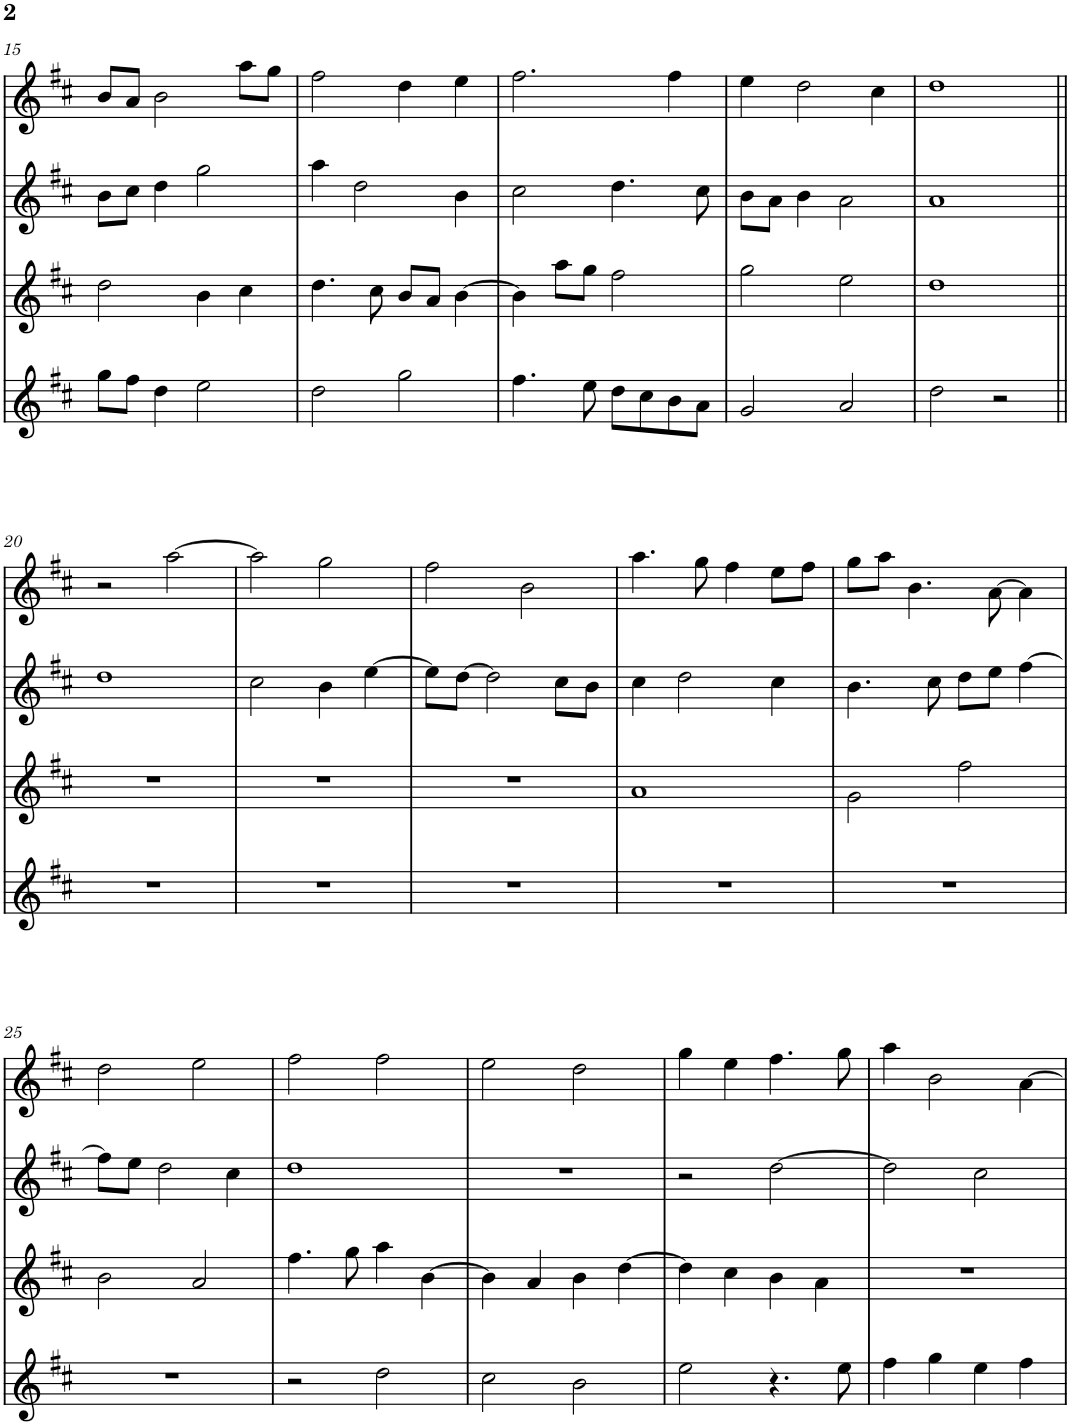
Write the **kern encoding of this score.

**kern	**kern	**kern	**kern
*part4	*part3	*part2	*part1
*staff4	*staff3	*staff2	*staff1
*I"Piano	*I"Piano	*I"Piano	*I"alto
*I'Pno	*I'Pno	*I'Pno	*
!!LO:PB:g=z
*clefG2	*clefG2	*clefG2	*clefG2
*k[f#c#]	*k[f#c#]	*k[f#c#]	*k[f#c#]
*M4/4	*M4/4	*M4/4	*M4/4
=15	=15	=15	=15
8gg\L	2dd\	8b\L	8b/L
8ff#\J	.	8cc#\J	8a/J
4dd\	.	4dd\	2b\
2ee\	4b\	2gg\	.
.	4cc#\	.	8aa\L
.	.	.	8gg\J
=16	=16	=16	=16
2dd\	4.dd\	4aa\	2ff#\
.	.	2dd\	.
.	8cc#\	.	.
2gg\	8b/L	.	4dd\
.	8a/J	.	.
.	[4b\	4b\	4ee\
=17	=17	=17	=17
4.ff#\	4b\]	2cc#\	2.ff#\
.	8aa\L	.	.
8ee\	8gg\J	.	.
8dd\L	2ff#\	4.dd\	.
8cc#\	.	.	.
8b\	.	.	4ff#\
8a\J	.	8cc#\	.
=18	=18	=18	=18
2g/	2gg\	8b\L	4ee\
.	.	8a\J	.
.	.	4b\	2dd\
2a/	2ee\	2a\	.
.	.	.	4cc#\
=19	=19	=19	=19
2dd\	1dd	1a	1dd
2r	.	.	.
!!LO:LB:g=z
=20||	=20||	=20||	=20||
1r	1r	1dd	2r
.	.	.	[2aa\
=21	=21	=21	=21
1r	1r	2cc#\	2aa\]
.	.	4b\	2gg\
.	.	[4ee\	.
=22	=22	=22	=22
1r	1r	8ee\L]	2ff#\
.	.	[8dd\J	.
.	.	2dd\]	.
.	.	.	2b\
.	.	8cc#\L	.
.	.	8b\J	.
=23	=23	=23	=23
1r	1a	4cc#\	4.aa\
.	.	2dd\	.
.	.	.	8gg\
.	.	.	4ff#\
.	.	4cc#\	8ee\L
.	.	.	8ff#\J
=24	=24	=24	=24
1r	2g\	4.b\	8gg\L
.	.	.	8aa\J
.	.	.	4.b\
.	.	8cc#\	.
.	2ff#\	8dd\L	.
.	.	8ee\J	[8a\
.	.	[4ff#\	4a\]
!!LO:LB:g=z
=25	=25	=25	=25
1r	2b\	8ff#\L]	2dd\
.	.	8ee\J	.
.	.	2dd\	.
.	2a/	.	2ee\
.	.	4cc#\	.
=26	=26	=26	=26
2r	4.ff#\	1dd	2ff#\
.	8gg\	.	.
2dd\	4aa\	.	2ff#\
.	[4b\	.	.
=27	=27	=27	=27
2cc#\	4b\]	1r	2ee\
.	4a/	.	.
2b\	4b\	.	2dd\
.	[4dd\	.	.
=28	=28	=28	=28
2ee\	4dd\]	2r	4gg\
.	4cc#\	.	4ee\
4.r	4b\	[2dd\	4.ff#\
.	4a\	.	.
8ee\	.	.	8gg\
=29	=29	=29	=29
4ff#\	1r	2dd\]	4aa\
4gg\	.	.	2b\
4ee\	.	2cc#\	.
4ff#\	.	.	[4a\
=	=	=	=
*-	*-	*-	*-
